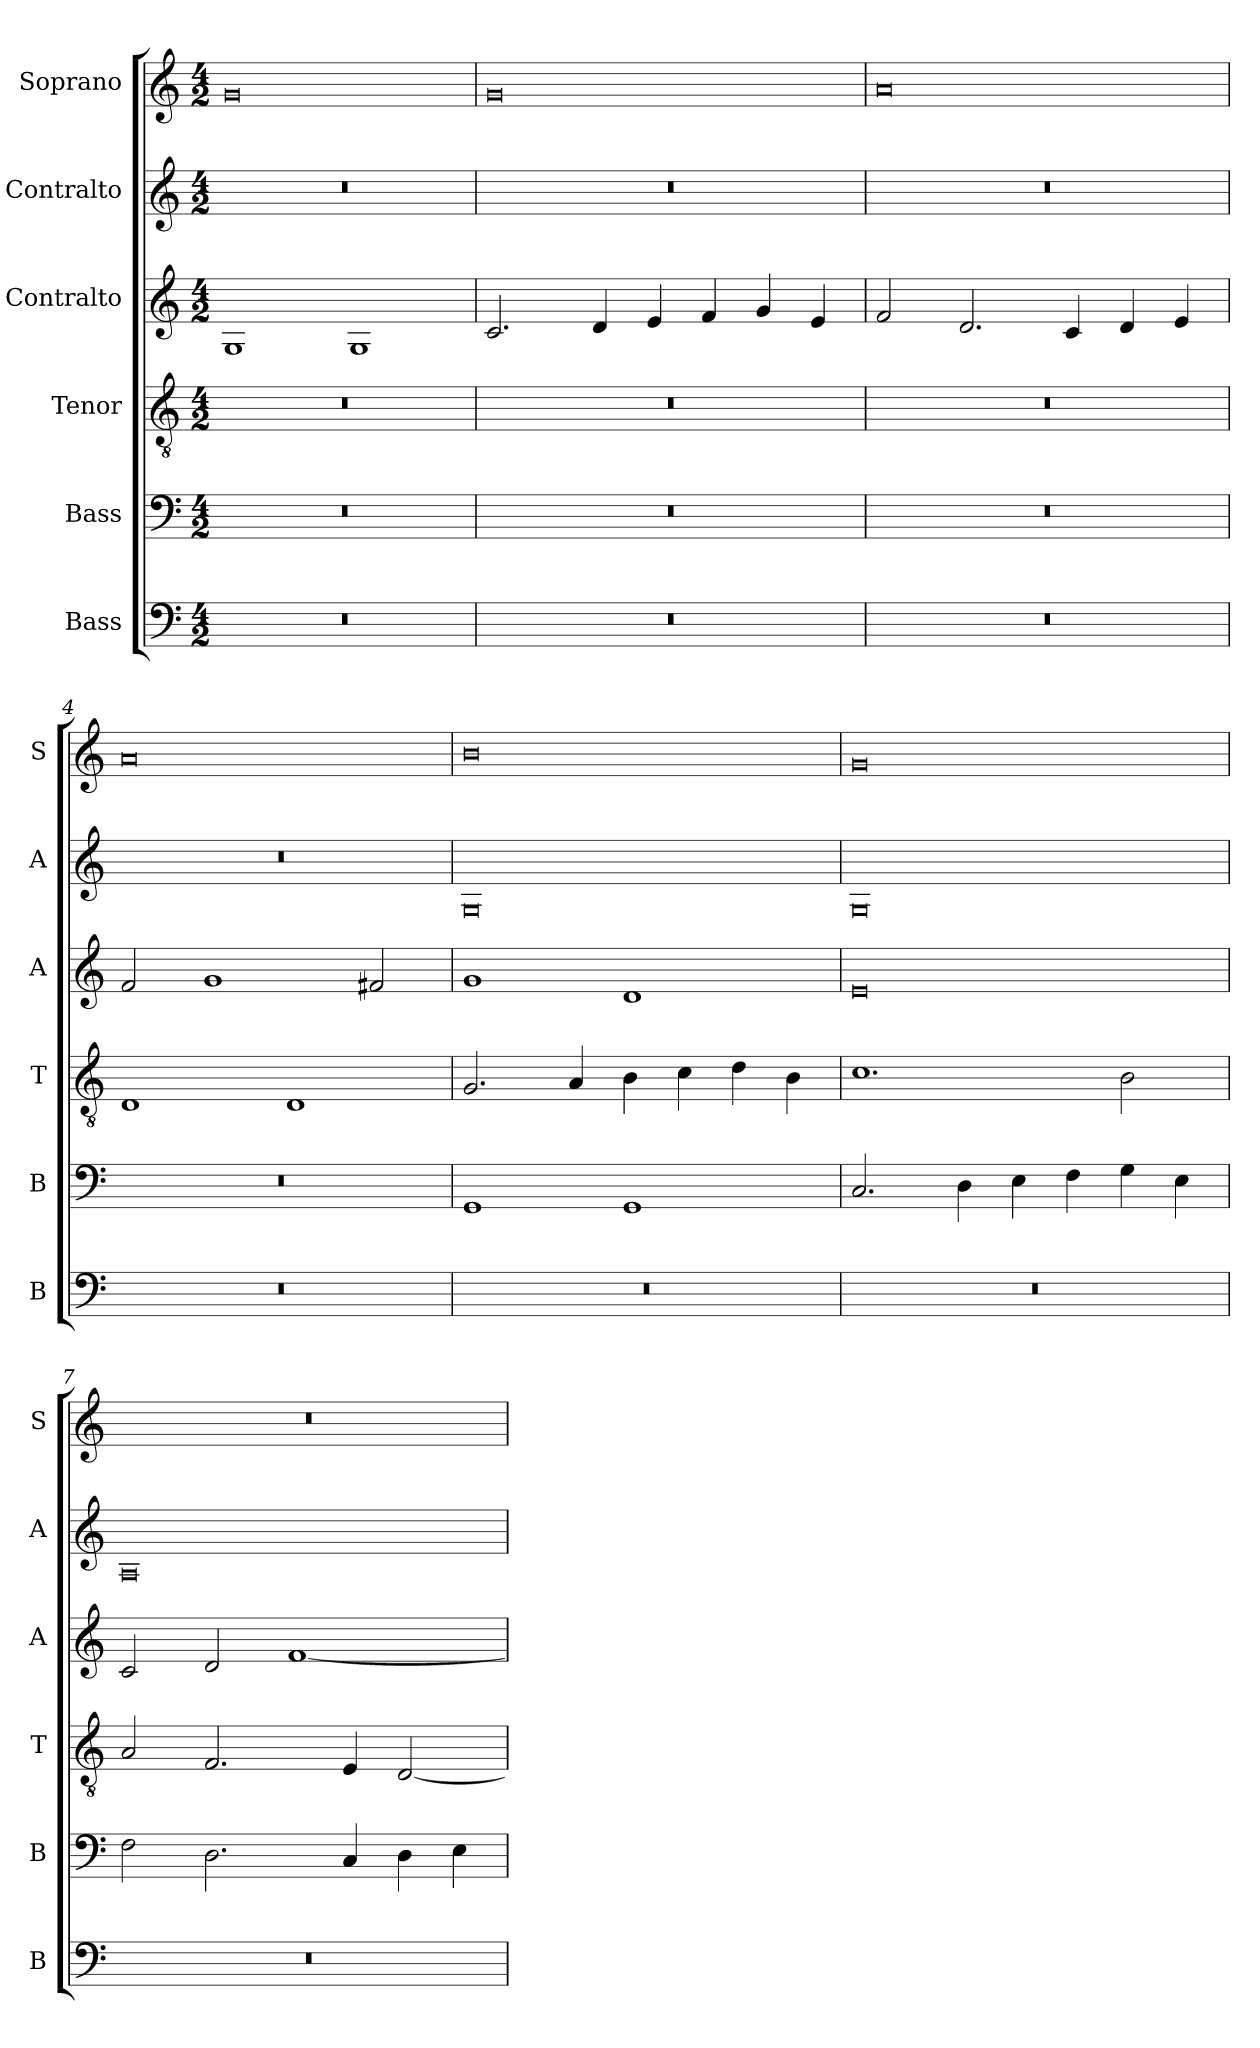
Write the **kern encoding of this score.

**kern	**kern	**kern	**kern	**kern	**kern
*part6	*part5	*part4	*part3	*part2	*part1
*staff6	*staff5	*staff4	*staff3	*staff2	*staff1
*I"Bass	*I"Bass	*I"Tenor	*I"Contralto	*I"Contralto	*I"Soprano
*I'B	*I'B	*I'T	*I'A	*I'A	*I'S
*clefF4	*clefF4	*clefGv2	*clefG2	*clefG2	*clefG2
*k[]	*k[]	*k[]	*k[]	*k[]	*k[]
*G:mix	*G:mix	*G:mix	*G:mix	*G:mix	*G:mix
*M4/2	*M4/2	*M4/2	*M4/2	*M4/2	*M4/2
=1	=1	=1	=1	=1	=1
0r	0r	0r	1G	0r	0g
.	.	.	1G	.	.
=2	=2	=2	=2	=2	=2
0r	0r	0r	2.c	0r	0g
.	.	.	4d	.	.
.	.	.	4e	.	.
.	.	.	4f	.	.
.	.	.	4g	.	.
.	.	.	4e	.	.
=3	=3	=3	=3	=3	=3
0r	0r	0r	2f	0r	0a
.	.	.	2.d	.	.
.	.	.	4c	.	.
.	.	.	4d	.	.
.	.	.	4e	.	.
=4	=4	=4	=4	=4	=4
0r	0r	1D	2f	0r	0a
.	.	.	1g	.	.
.	.	1D	.	.	.
.	.	.	2f#X	.	.
=5	=5	=5	=5	=5	=5
0r	1GG	2.G	1g	0G	0b
.	.	4A	.	.	.
.	1GG	4B	1d	.	.
.	.	4c	.	.	.
.	.	4d	.	.	.
.	.	4B	.	.	.
=6	=6	=6	=6	=6	=6
0r	2.C	1.c	0e	0G	0g
.	4D	.	.	.	.
.	4E	.	.	.	.
.	4F	.	.	.	.
.	4G	2B	.	.	.
.	4E	.	.	.	.
=7	=7	=7	=7	=7	=7
0r	2F	2A	2c	0A	0r
.	2.D	2.F	2d	.	.
.	.	.	[1f	.	.
.	4C	4E	.	.	.
.	4D	[2D	.	.	.
.	4E	.	.	.	.
=	=	=	=	=	=
*-	*-	*-	*-	*-	*-
